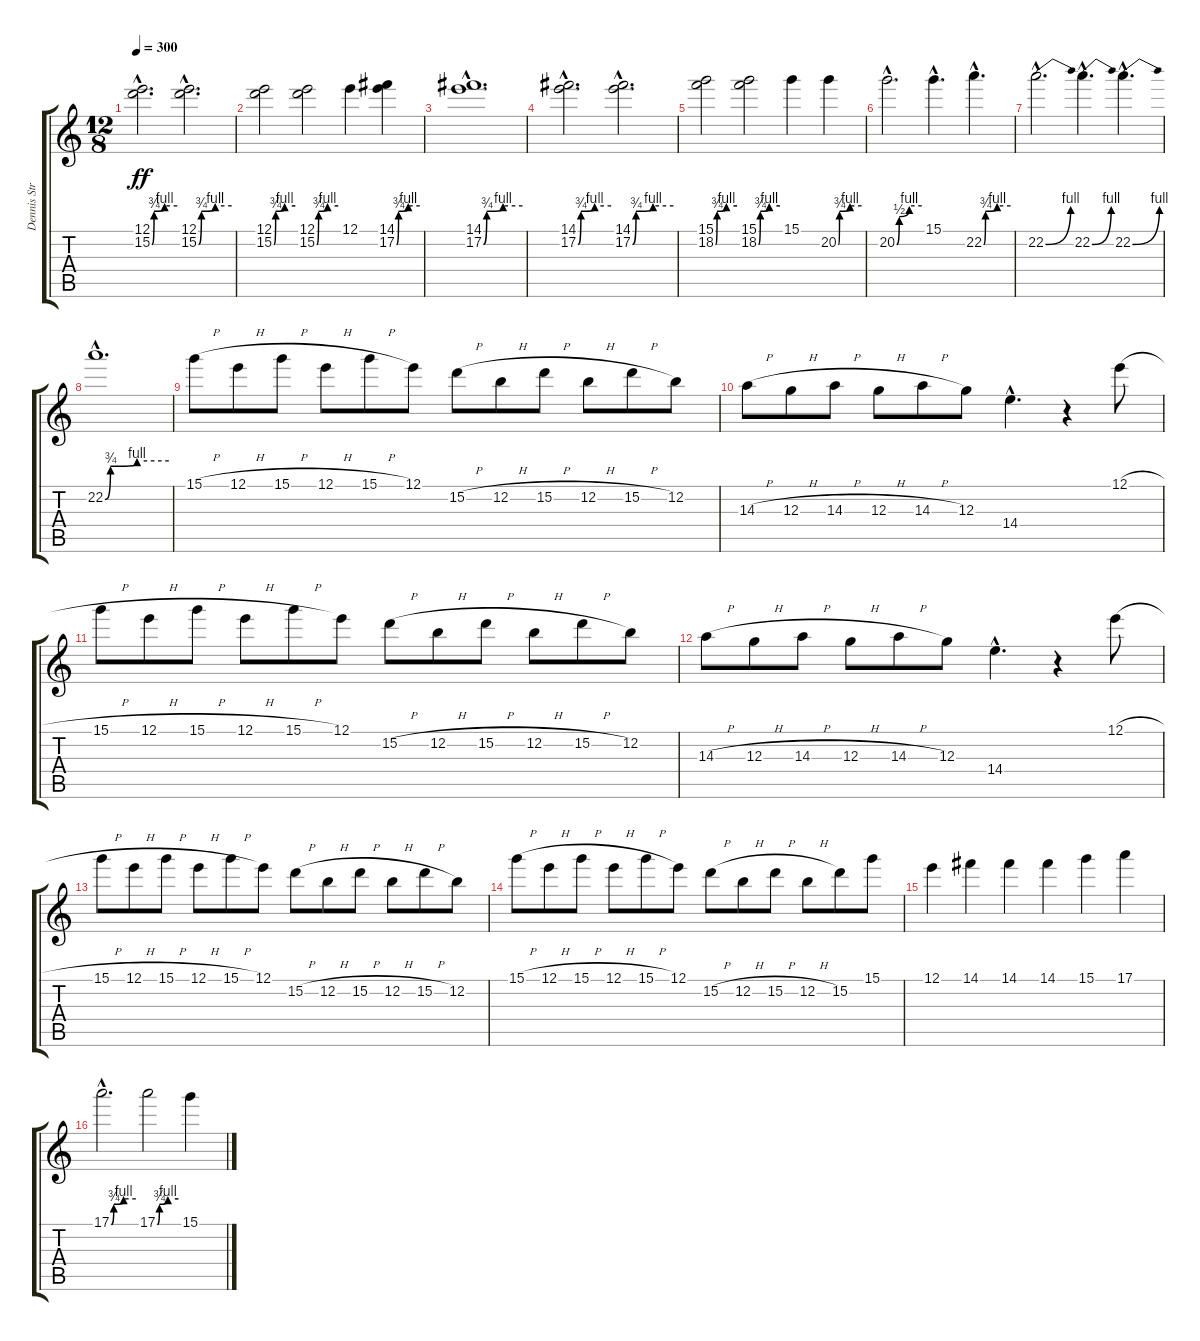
\track ("Dennis Stratton" "Dennis Str") {instrument overdrivenguitar}
\staff {score tabs}
\tuning (E4 B3 G3 D3 A2 E2) {hide}
\ts (12 8)
\tempo 300
\clef g2
\ks c
(12.1{hac} 15.2{be (custom 0 0 5 3 30 4 60 4) hac}).2{d dy ff} (12.1{hac} 15.2{be (custom 0 0 5 3 30 4 60 4) hac}).2{d} |
(12.1 15.2{be (custom 0 0 5 3 30 4 60 4)}).2 (12.1 15.2{be (custom 0 0 5 3 30 4 60 4)}).2 12.1.4 (14.1 17.2{be (custom 0 0 5 3 30 4 60 4)}).4 |
(14.1{hac} 17.2{be (custom 0 0 5 3 30 4 60 4) hac}).1{d} |
(14.1{hac} 17.2{be (custom 0 0 5 3 30 4 60 4) hac}).2{d} (14.1{hac} 17.2{be (custom 0 0 5 3 30 4 60 4) hac}).2{d} |
(15.1 18.2{be (custom 0 0 4 3 30 4 60 4)}).2 (15.1 18.2{be (custom 0 0 5 3 30 4 60 4)}).2 15.1.4 20.2{be (custom 0 0 3 3 30 4 60 4)}.4 |
20.2{be (custom 0 0 6 2 30 4 60 4) hac}.2{d} 15.1{hac}.4{d} 22.2{be (custom 0 0 4 3 30 4 60 4) hac}.4{d} |
22.2{be (bend 0 0 60 4) hac}.2{d} 22.2{be (bend 0 0 60 4) hac}.4{d} 22.2{be (bend 0 0 60 4) hac}.4{d} |
22.2{be (custom 0 0 5 3 30 4 60 4) hac}.1{d} |
15.1{h}.8 12.1{h}.8 15.1{h}.8 12.1{h}.8 15.1{h}.8 12.1.8 15.2{h}.8 12.2{h}.8 15.2{h}.8 12.2{h}.8 15.2{h}.8 12.2.8 |
14.3{h}.8 12.3{h}.8 14.3{h}.8 12.3{h}.8 14.3{h}.8 12.3.8 14.4{hac}.4{d} r.4 12.1{h}.8 |
15.1{h}.8 12.1{h}.8 15.1{h}.8 12.1{h}.8 15.1{h}.8 12.1.8 15.2{h}.8 12.2{h}.8 15.2{h}.8 12.2{h}.8 15.2{h}.8 12.2.8 |
14.3{h}.8 12.3{h}.8 14.3{h}.8 12.3{h}.8 14.3{h}.8 12.3.8 14.4{hac}.4{d} r.4 12.1{h}.8 |
15.1{h}.8 12.1{h}.8 15.1{h}.8 12.1{h}.8 15.1{h}.8 12.1.8 15.2{h}.8 12.2{h}.8 15.2{h}.8 12.2{h}.8 15.2{h}.8 12.2.8 |
15.1{h}.8 12.1{h}.8 15.1{h}.8 12.1{h}.8 15.1{h}.8 12.1.8 15.2{h}.8 12.2{h}.8 15.2{h}.8 12.2{h}.8 15.2.8 15.1.8 |
12.1.4 14.1.4 14.1.4 14.1.4 15.1.4 17.1.4 |
17.1{be (custom 0 0 6 3 30 4 60 4) hac}.2{d} 17.1{be (custom 0 0 6 3 30 4 60 4)}.2 15.1.4
